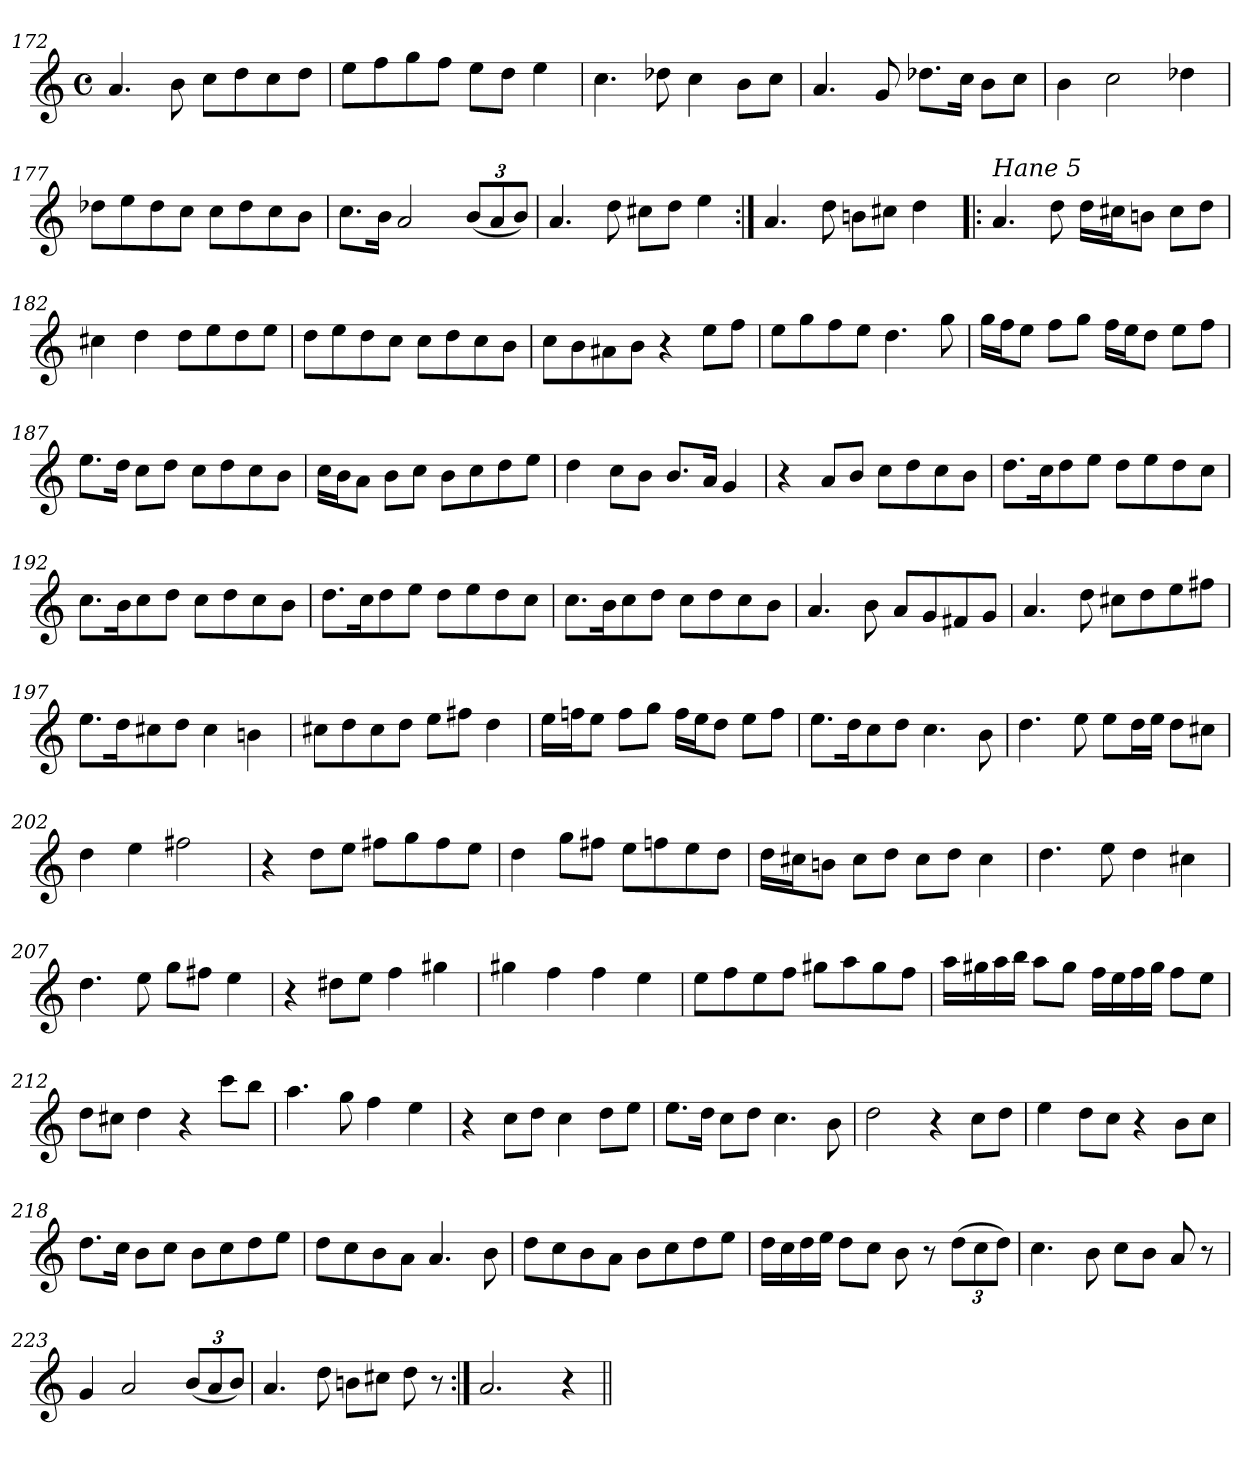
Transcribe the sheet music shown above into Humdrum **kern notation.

**kern
*part1
*staff1
*clefG2
*k[]
*M4/4
*met(c)
=172
4.a/
8b\
8cc\L
8dd\
8cc\
8dd\J
!!LO:LB:g=z
=173
8ee\L
8ff\
8gg\
8ff\J
8ee\L
8dd\J
4ee\
=174
4.cc\
8dd-X\
4cc\
8b\L
8cc\J
=175
4.a/
8g/
8.dd-X\L
16cc\Jk
8b\L
8cc\J
=176
4b\
2cc\
4dd-X\
=177
8dd-X\L
8ee\
8dd-\
8cc\J
8cc\L
8dd-\
8cc\
8b\J
=178
8.cc\L
16b\Jk
2a/
*Xbrackettup
(<12b/L
12a/
12b/J)
!!LO:PB:g=z
=179
4.a/
8dd\
8cc#X\L
8dd\J
4ee\
=180:|!
4.a/
8dd\
8bn\L
8cc#X\J
4dd\
=181!|:
!LO:TX:a:i:t=Hane 5
4.a/
8dd\
16dd\LL
16cc#X\J
8bn\J
8cc#\L
8dd\J
=182
4cc#X\
4dd\
8dd\L
8ee\
8dd\
8ee\J
!!LO:LB:g=z
=183
8dd\L
8ee\
8dd\
8cc\J
8cc\L
8dd\
8cc\
8b\J
=184
8cc\L
8b\
8a#X\
8b\J
4r
8ee\L
8ff\J
=185
8ee\L
8gg\
8ff\
8ee\J
4.dd\
8gg\
=186
16gg\LL
16ff\J
8ee\J
8ff\L
8gg\J
16ff\LL
16ee\J
8dd\J
8ee\L
8ff\J
!!LO:LB:g=z
=187
8.ee\L
16dd\Jk
8cc\L
8dd\J
8cc\L
8dd\
8cc\
8b\J
=188
16cc\LL
16b\J
8a\J
8b\L
8cc\J
8b\L
8cc\
8dd\
8ee\J
=189
4dd\
8cc\L
8b\J
8.b/L
16a/Jk
4g/
=190
4r
8a/L
8b/J
8cc\L
8dd\
8cc\
8b\J
!!LO:LB:g=z
=191
8.dd\L
16cc\K
8dd\
8ee\J
8dd\L
8ee\
8dd\
8cc\J
=192
8.cc\L
16b\K
8cc\
8dd\J
8cc\L
8dd\
8cc\
8b\J
=193
8.dd\L
16cc\K
8dd\
8ee\J
8dd\L
8ee\
8dd\
8cc\J
=194
8.cc\L
16b\K
8cc\
8dd\J
8cc\L
8dd\
8cc\
8b\J
!!LO:LB:g=z
=195
4.a/
8b\
8a/L
8g/
8f#X/
8g/J
=196
4.a/
8dd\
8cc#X\L
8dd\
8ee\
8ff#X\J
=197
8.ee\L
16dd\K
8cc#X\
8dd\J
4cc#\
4bn\
=198
8cc#X\L
8dd\
8cc#\
8dd\J
8ee\L
8ff#X\J
4dd\
!!LO:LB:g=z
=199
16ee\LL
16ffn\J
8ee\J
8ff\L
8gg\J
16ff\LL
16ee\J
8dd\J
8ee\L
8ff\J
=200
8.ee\L
16dd\K
8cc\
8dd\J
4.cc\
8b\
=201
4.dd\
8ee\
8ee\L
16dd\L
16ee\JJ
8dd\L
8cc#X\J
=202
4dd\
4ee\
2ff#X\
=203
4r
8dd\L
8ee\J
8ff#X\L
8gg\
8ff#\
8ee\J
!!LO:LB:g=z
=204
4dd\
8gg\L
8ff#X\J
8ee\L
8ffn\
8ee\
8dd\J
=205
16dd\LL
16cc#X\J
8bn\J
8cc#\L
8dd\J
8cc#\L
8dd\J
4cc#\
=206
4.dd\
8ee\
4dd\
4cc#X\
=207
4.dd\
8ee\
8gg\L
8ff#X\J
4ee\
=208
4r
8dd#X\L
8ee\J
4ff\
4gg#X\
!!LO:LB:g=z
=209
4gg#X\
4ff\
4ff\
4ee\
=210
8ee\L
8ff\
8ee\
8ff\J
8gg#X\L
8aa\
8gg#\
8ff\J
=211
16aa\LL
16gg#X\
16aa\
16bb\JJ
8aa\L
8gg#\J
16ff\LL
16ee\
16ff\
16gg#\JJ
8ff\L
8ee\J
=212
8dd\L
8cc#X\J
4dd\
4r
8ccc\L
8bb\J
=213
4.aa\
8gg\
4ff\
4ee\
!!LO:LB:g=z
=214
4r
8cc\L
8dd\J
4cc\
8dd\L
8ee\J
=215
8.ee\L
16dd\Jk
8cc\L
8dd\J
4.cc\
8b\
=216
2dd\
4r
8cc\L
8dd\J
=217
4ee\
8dd\L
8cc\J
4r
8b\L
8cc\J
=218
8.dd\L
16cc\Jk
8b\L
8cc\J
8b\L
8cc\
8dd\
8ee\J
!!LO:LB:g=z
=219
8dd\L
8cc\
8b\
8a\J
4.a/
8b\
=220
8dd\L
8cc\
8b\
8a\J
8b\L
8cc\
8dd\
8ee\J
=221
16dd\LL
16cc\
16dd\
16ee\JJ
8dd\L
8cc\J
8b\
8r
(>12dd\L
12cc\
12dd\J)
=222
4.cc\
8b\
8cc\L
8b\J
8a/
8r
=223
4g/
2a/
(<12b/L
12a/
12b/J)
!!LO:PB:g=z
=224
4.a/
8dd\
8bn\L
8cc#X\J
8dd\
8r
=225:|!
2.a/
4r
=||
*-
